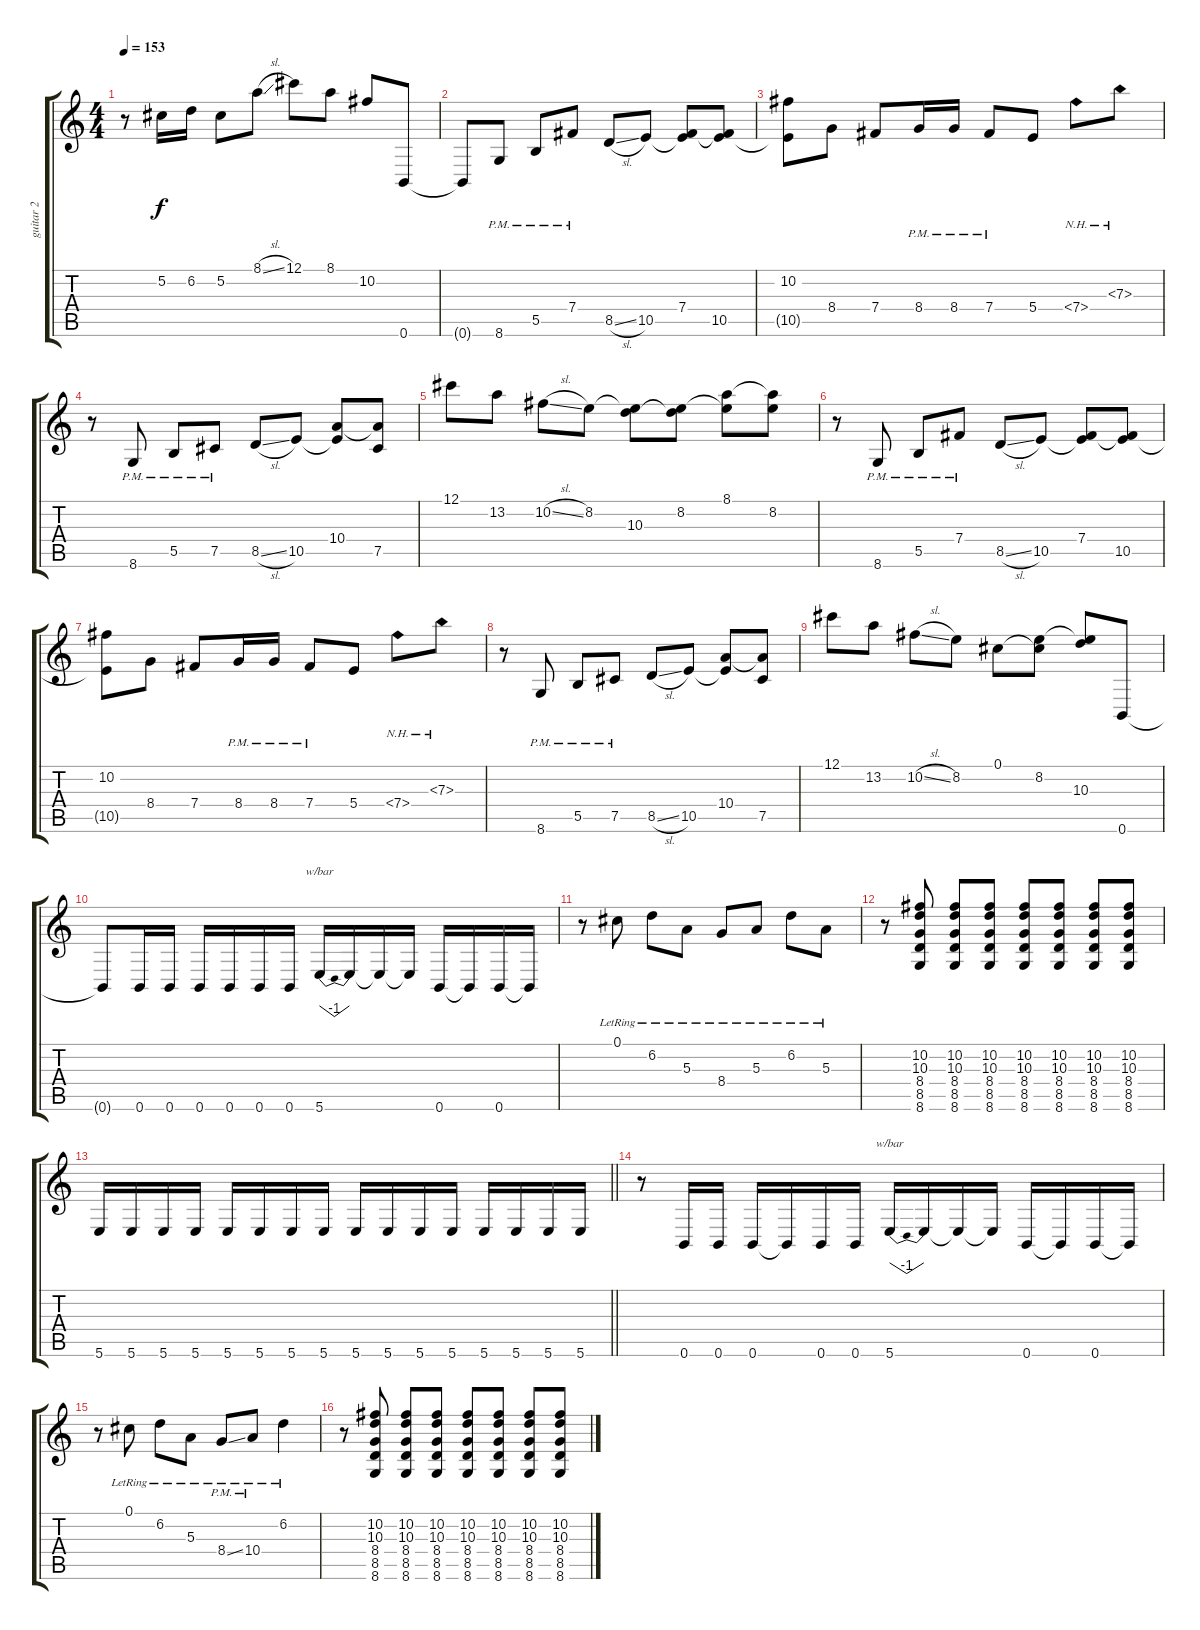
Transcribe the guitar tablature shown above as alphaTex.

\track ("guitar 2" "guitar 2") {instrument distortionguitar}
\staff {score tabs}
\tuning (Db4 Ab3 E3 B2 Gb2 B1) {hide}
\ts (4 4)
\tempo 153
\clef g2
\ks c
r.8{dy f} 5.2.16 6.2.16 5.2.8 8.1{sl}.8 12.1.8 8.1.8 10.2.8 0.6.8 |
0.6{t}.8 8.6{pm}.8 5.5{pm}.8 7.4{pm}.8 8.5{sl}.8 10.5.8 (7.4 10.5{t}).8 (7.4{t} 10.5).8 |
(10.2 10.5{t}).8 8.4.8 7.4.8 8.4{pm}.16 8.4{pm}.16 7.4{pm}.8 5.4.8 7.4{nh}.8 7.3{nh}.8 |
r.8 8.6{pm}.8 5.5{pm}.8 7.5{pm}.8 8.5{sl}.8 10.5.8 (10.4 10.5{t}).8 (10.4{t} 7.5).8 |
12.1.8 13.2.8 10.2{sl}.8 8.2.8 (8.2{t} 10.3).8 (8.2 10.3{t}).8 (8.1 8.2{t}).8 (8.1{t} 8.2).8 |
r.8 8.6{pm}.8 5.5{pm}.8 7.4{pm}.8 8.5{sl}.8 10.5.8 (7.4 10.5{t}).8 (7.4{t} 10.5).8 |
(10.2 10.5{t}).8 8.4.8 7.4.8 8.4{pm}.16 8.4{pm}.16 7.4{pm}.8 5.4.8 7.4{nh}.8 7.3{nh}.8 |
r.8 8.6{pm}.8 5.5{pm}.8 7.5{pm}.8 8.5{sl}.8 10.5.8 (10.4 10.5{t}).8 (10.4{t} 7.5).8 |
12.1.8 13.2.8 10.2{sl}.8 8.2.8 0.1.8 (0.1{t} 8.2).8 (8.2{t} 10.3).8 0.6.8 |
0.6{t}.8 0.6.16 0.6.16 0.6.16 0.6.16 0.6.16 0.6.16 5.6.16{tbe (dip default 0 0 15 -4 60 0)} 5.6{t}.16 5.6{t}.16 5.6{t}.16 0.6.16 0.6{t}.16 0.6.16 0.6{t}.16 |
r.8 0.1{lr}.8 6.2{lr}.8 5.3{lr}.8 8.4{lr}.8 5.3{lr}.8 6.2{lr}.8 5.3{lr}.8 |
r.8 (10.2 10.3 8.4 8.5 8.6).8 (10.2 10.3 8.4 8.5 8.6).8 (10.2 10.3 8.4 8.5 8.6).8 (10.2 10.3 8.4 8.5 8.6).8 (10.2 10.3 8.4 8.5 8.6).8 (10.2 10.3 8.4 8.5 8.6).8 (10.2 10.3 8.4 8.5 8.6).8 |
\barLineRight lightlight
5.6.16 5.6.16 5.6.16 5.6.16 5.6.16 5.6.16 5.6.16 5.6.16 5.6.16 5.6.16 5.6.16 5.6.16 5.6.16 5.6.16 5.6.16 5.6.16 |
r.8 0.6.16 0.6.16 0.6.16 0.6{t}.16 0.6.16 0.6.16 5.6.16{tbe (dip default 0 0 15 -4 60 0)} 5.6{t}.16 5.6{t}.16 5.6{t}.16 0.6.16 0.6{t}.16 0.6.16 0.6{t}.16 |
r.8 0.1{lr}.8 6.2{lr}.8 5.3{lr}.8 8.4{ss pm lr}.8 10.4{pm lr}.8 6.2{lr}.4 |
r.8 (10.2 10.3 8.4 8.5 8.6).8 (10.2 10.3 8.4 8.5 8.6).8 (10.2 10.3 8.4 8.5 8.6).8 (10.2 10.3 8.4 8.5 8.6).8 (10.2 10.3 8.4 8.5 8.6).8 (10.2 10.3 8.4 8.5 8.6).8 (10.2 10.3 8.4 8.5 8.6).8
